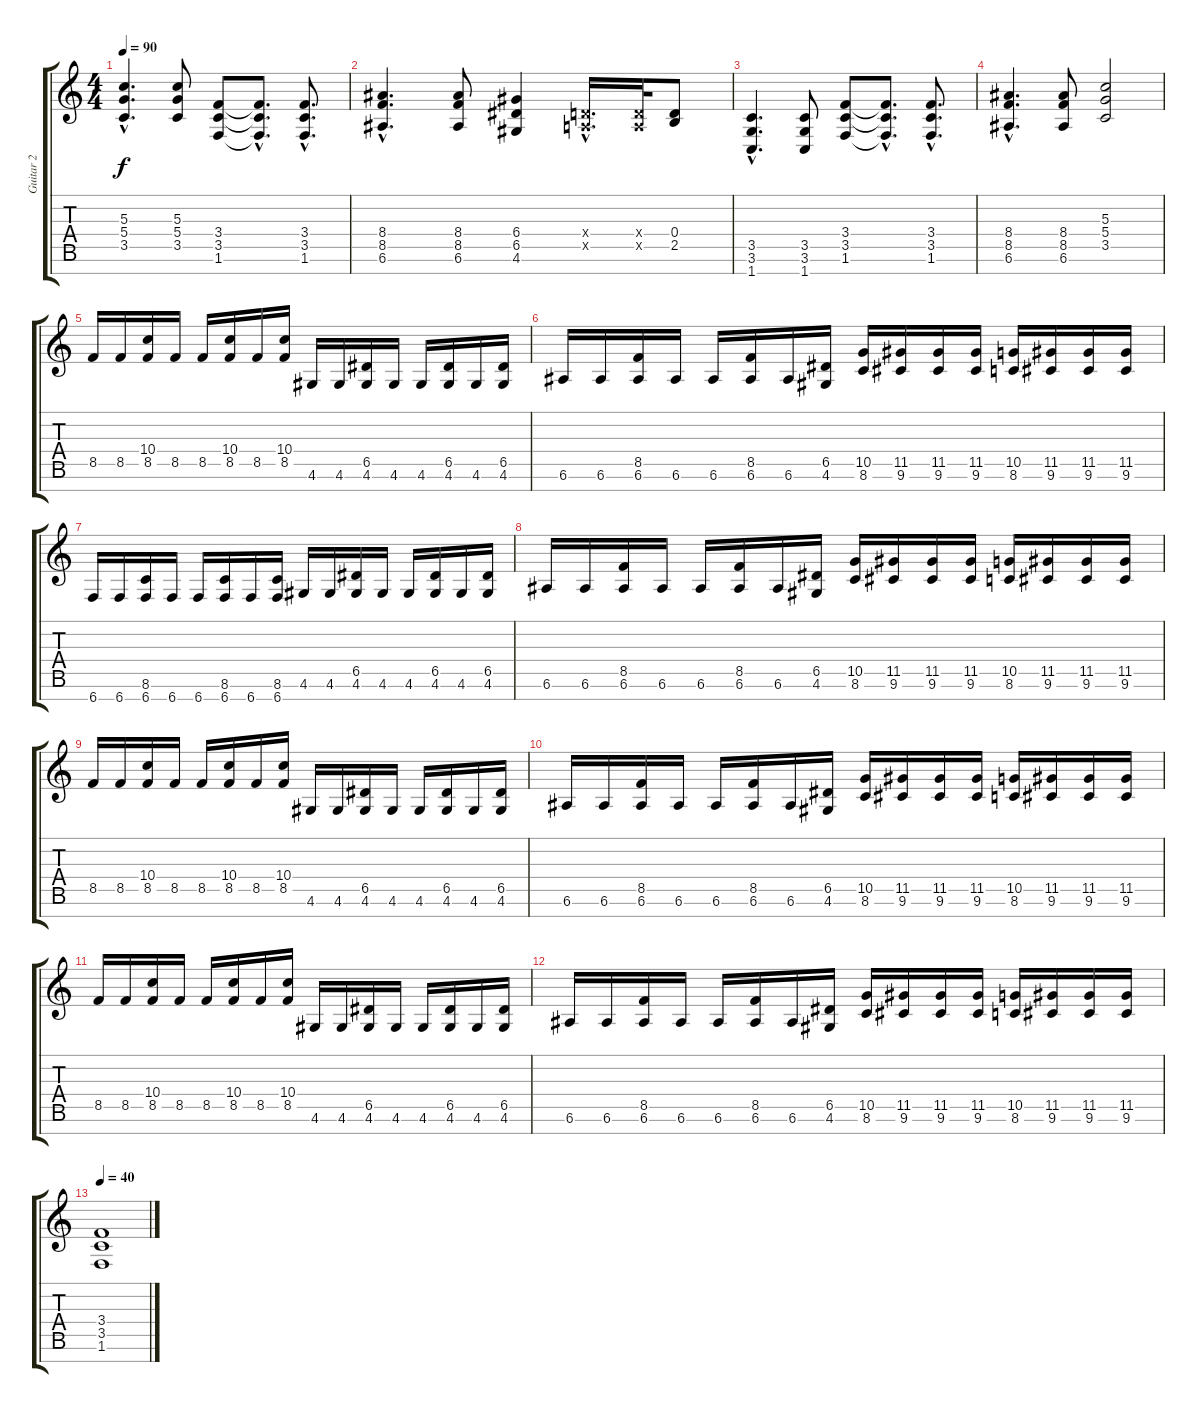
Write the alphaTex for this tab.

\track ("Guitar 2" "Guitar 2") {instrument distortionguitar}
\staff {score tabs}
\tuning (E4 B3 G3 D3 A2 E2 B1) {hide}
\ts (4 4)
\tempo 90
\clef g2
\ks c
(5.3{hac} 5.4{hac} 3.5{hac}).4{d dy f} (5.3 5.4 3.5).8 (3.4 3.5 1.6).8 (3.4{hac t} 3.5{hac t} 1.6{hac t}).8{d} (3.4{hac} 3.5{hac} 1.6{hac}).8{d} |
(8.4{hac} 8.5{hac} 6.6{hac}).4{d} (8.4 8.5 6.6).8 (6.4 6.5 4.6).4 (0.4{hac x} 0.5{hac x}).16{d} (0.4{x} 0.5{x}).32 (0.4 2.5).8 |
(3.5{hac} 3.6{hac} 1.7{hac}).4{d} (3.5 3.6 1.7).8 (3.4 3.5 1.6).8 (3.4{hac t} 3.5{hac t} 1.6{hac t}).8{d} (3.4{hac} 3.5{hac} 1.6{hac}).8{d} |
(8.4{hac} 8.5{hac} 6.6{hac}).4{d} (8.4 8.5 6.6).8 (5.3 5.4 3.5).2 |
8.5.16 8.5.16 (10.4 8.5).16 8.5.16 8.5.16 (10.4 8.5).16 8.5.16 (10.4 8.5).16 4.6.16 4.6.16 (6.5 4.6).16 4.6.16 4.6.16 (6.5 4.6).16 4.6.16 (6.5 4.6).16 |
6.6.16 6.6.16 (8.5 6.6).16 6.6.16 6.6.16 (8.5 6.6).16 6.6.16 (6.5 4.6).16 (10.5 8.6).16 (11.5 9.6).16 (11.5 9.6).16 (11.5 9.6).16 (10.5 8.6).16 (11.5 9.6).16 (11.5 9.6).16 (11.5 9.6).16 |
6.7.16 6.7.16 (8.6 6.7).16 6.7.16 6.7.16 (8.6 6.7).16 6.7.16 (8.6 6.7).16 4.6.16 4.6.16 (6.5 4.6).16 4.6.16 4.6.16 (6.5 4.6).16 4.6.16 (6.5 4.6).16 |
6.6.16 6.6.16 (8.5 6.6).16 6.6.16 6.6.16 (8.5 6.6).16 6.6.16 (6.5 4.6).16 (10.5 8.6).16 (11.5 9.6).16 (11.5 9.6).16 (11.5 9.6).16 (10.5 8.6).16 (11.5 9.6).16 (11.5 9.6).16 (11.5 9.6).16 |
8.5.16 8.5.16 (10.4 8.5).16 8.5.16 8.5.16 (10.4 8.5).16 8.5.16 (10.4 8.5).16 4.6.16 4.6.16 (6.5 4.6).16 4.6.16 4.6.16 (6.5 4.6).16 4.6.16 (6.5 4.6).16 |
6.6.16 6.6.16 (8.5 6.6).16 6.6.16 6.6.16 (8.5 6.6).16 6.6.16 (6.5 4.6).16 (10.5 8.6).16 (11.5 9.6).16 (11.5 9.6).16 (11.5 9.6).16 (10.5 8.6).16 (11.5 9.6).16 (11.5 9.6).16 (11.5 9.6).16 |
8.5.16 8.5.16 (10.4 8.5).16 8.5.16 8.5.16 (10.4 8.5).16 8.5.16 (10.4 8.5).16 4.6.16 4.6.16 (6.5 4.6).16 4.6.16 4.6.16 (6.5 4.6).16 4.6.16 (6.5 4.6).16 |
6.6.16 6.6.16 (8.5 6.6).16 6.6.16 6.6.16 (8.5 6.6).16 6.6.16 (6.5 4.6).16 (10.5 8.6).16 (11.5 9.6).16 (11.5 9.6).16 (11.5 9.6).16 (10.5 8.6).16 (11.5 9.6).16 (11.5 9.6).16 (11.5 9.6).16 |
\tempo 40
(3.4 3.5 1.6).1
